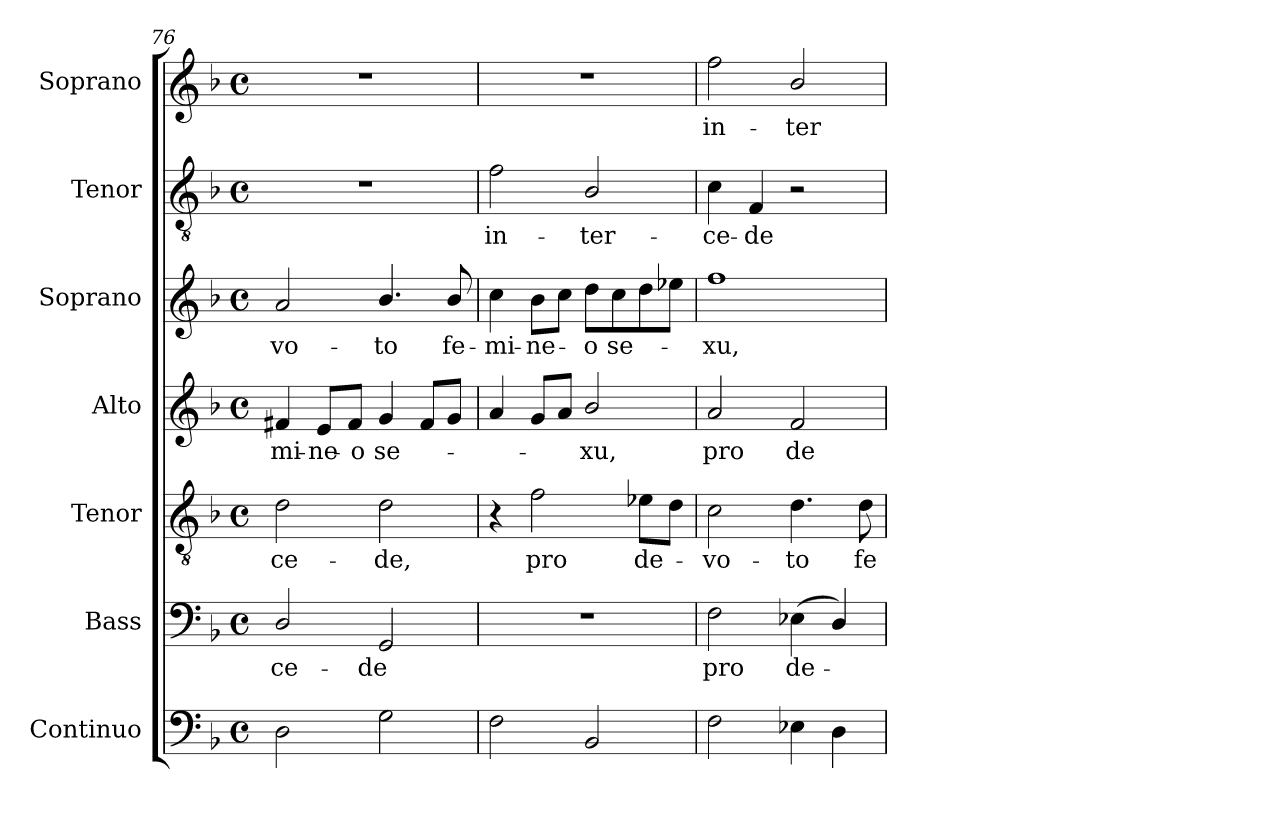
**kern	**kern	**text	**kern	**text	**kern	**text	**kern	**text	**kern	**text	**kern	**text
*part7	*part6	*part6	*part5	*part5	*part4	*part4	*part3	*part3	*part2	*part2	*part1	*part1
*staff7	*staff6	*staff6	*staff5	*staff5	*staff4	*staff4	*staff3	*staff3	*staff2	*staff2	*staff1	*staff1
*I"Continuo	*I"Bass	*	*I"Tenor	*	*I"Alto	*	*I"Soprano	*	*I"Tenor	*	*I"Soprano	*
*I'Cont.	*I'B.	*	*I'T.	*	*I'A.	*	*I'S.	*	*I'T.	*	*I'S.	*
*clefF4	*clefF4	*	*clefGv2	*	*clefG2	*	*clefG2	*	*clefGv2	*	*clefG2	*
*	*	*	*ITrd7c12	*	*	*	*	*	*ITrd7c12	*	*	*
*k[b-]	*k[b-]	*	*k[b-]	*	*k[b-]	*	*k[b-]	*	*k[b-]	*	*k[b-]	*
*F:	*F:	*	*F:	*	*F:	*	*F:	*	*F:	*	*F:	*
*M4/4	*M4/4	*	*M4/4	*	*M4/4	*	*M4/4	*	*M4/4	*	*M4/4	*
*met(c)	*met(c)	*	*met(c)	*	*met(c)	*	*met(c)	*	*met(c)	*	*met(c)	*
=76	=76	=76	=76	=76	=76	=76	=76	=76	=76	=76	=76	=76
!	!	!LO:LY:b:color=#000000	!	!	!	!	!	!	!	!	!	!
!	!	!	!	!LO:LY:b:color=#000000	!	!	!	!	!	!	!	!
!	!	!	!	!	!	!LO:LY:b:color=#000000	!	!	!	!	!	!
!	!	!	!	!	!	!	!	!LO:LY:b:color=#000000	!	!	!	!
2Di\	2Di/	-ce-	2Di\	-ce-	4f#Xi/	-mi-	2ai/	-vo-	1r	.	1r	.
!	!	!	!	!	!	!LO:LY:b:color=#000000	!	!	!	!	!	!
.	.	.	.	.	8ei/L	-ne-	.	.	.	.	.	.
!	!	!	!	!	!	!LO:LY:b:color=#000000	!	!	!	!	!	!
.	.	.	.	.	8f#i/J	-o	.	.	.	.	.	.
!	!	!LO:LY:b:color=#000000	!	!	!	!	!	!	!	!	!	!
!	!	!	!	!LO:LY:b:color=#000000	!	!	!	!	!	!	!	!
!	!	!	!	!	!	!LO:LY:b:color=#000000	!	!	!	!	!	!
!	!	!	!	!	!	!	!	!LO:LY:b:color=#000000	!	!	!	!
2Gi\	2GGi/	-de	2Di\	-de,	4gi/	se-	4.b-i/	-to	.	.	.	.
.	.	.	.	.	8f#i/L	.	.	.	.	.	.	.
!	!	!	!	!	!	!	!	!LO:LY:b:color=#000000	!	!	!	!
.	.	.	.	.	8gi/J	.	8b-i/	fe-	.	.	.	.
=77	=77	=77	=77	=77	=77	=77	=77	=77	=77	=77	=77	=77
!	!	!	!	!	!	!	!	!LO:LY:b:color=#000000	!	!	!	!
!	!	!	!	!	!	!	!	!	!	!LO:LY:b:color=#000000	!	!
2Fi\	1r	.	4r	.	4ai/	.	4cci\	-mi-	2Fi\	in-	1r	.
!	!	!	!	!LO:LY:b:color=#000000	!	!	!	!	!	!	!	!
!	!	!	!	!	!	!	!	!LO:LY:b:color=#000000	!	!	!	!
.	.	.	2Fi\	pro	8gi/L	.	8b-i\L	-ne-	.	.	.	.
.	.	.	.	.	8ai/J	.	8cci\J	.	.	.	.	.
!	!	!	!	!	!	!LO:LY:b:color=#000000	!	!	!	!	!	!
!	!	!	!	!	!	!	!	!LO:LY:b:color=#000000	!	!	!	!
!	!	!	!	!	!	!	!	!	!	!LO:LY:b:color=#000000	!	!
2BB-i/	.	.	.	.	2b-i/	-xu,	8ddi\L	-o	2BB-i/	-ter-	.	.
!	!	!	!	!	!	!	!	!LO:LY:b:color=#000000	!	!	!	!
.	.	.	.	.	.	.	8cci\	se-	.	.	.	.
!	!	!	!	!LO:LY:b:color=#000000	!	!	!	!	!	!	!	!
.	.	.	8E-Xi\L	de-	.	.	8ddi\	.	.	.	.	.
.	.	.	8Di\J	.	.	.	8ee-i\J	.	.	.	.	.
=78	=78	=78	=78	=78	=78	=78	=78	=78	=78	=78	=78	=78
!	!	!LO:LY:b:color=#000000	!	!	!	!	!	!	!	!	!	!
!	!	!	!	!LO:LY:b:color=#000000	!	!	!	!	!	!	!	!
!	!	!	!	!	!	!LO:LY:b:color=#000000	!	!	!	!	!	!
!	!	!	!	!	!	!	!	!LO:LY:b:color=#000000	!	!	!	!
!	!	!	!	!	!	!	!	!	!	!LO:LY:b:color=#000000	!	!
!	!	!	!	!	!	!	!	!	!	!	!	!LO:LY:b:color=#000000
2Fi\	2Fi\	pro	2Ci\	-vo-	2ai/	pro	1ffi	-xu,	4Ci\	-ce-	2ffi\	in-
!	!	!	!	!	!	!	!	!	!	!LO:LY:b:color=#000000	!	!
.	.	.	.	.	.	.	.	.	4FFi/	-de	.	.
!	!	!LO:LY:b:color=#000000	!	!	!	!	!	!	!	!	!	!
!	!	!	!	!LO:LY:b:color=#000000	!	!	!	!	!	!	!	!
!	!	!	!	!	!	!LO:LY:b:color=#000000	!	!	!	!	!	!
!	!	!	!	!	!	!	!	!	!	!	!	!LO:LY:b:color=#000000
4E-Xi\	(4E-Xi\	de-	4.Di\	-to	2fi/	de-	.	.	2r	.	2b-i/	-ter-
4Di\	4Di/)	.	.	.	.	.	.	.	.	.	.	.
!	!	!	!	!LO:LY:b:color=#000000	!	!	!	!	!	!	!	!
.	.	.	8Di\	fe-	.	.	.	.	.	.	.	.
=	=	=	=	=	=	=	=	=	=	=	=	=
*-	*-	*-	*-	*-	*-	*-	*-	*-	*-	*-	*-	*-
